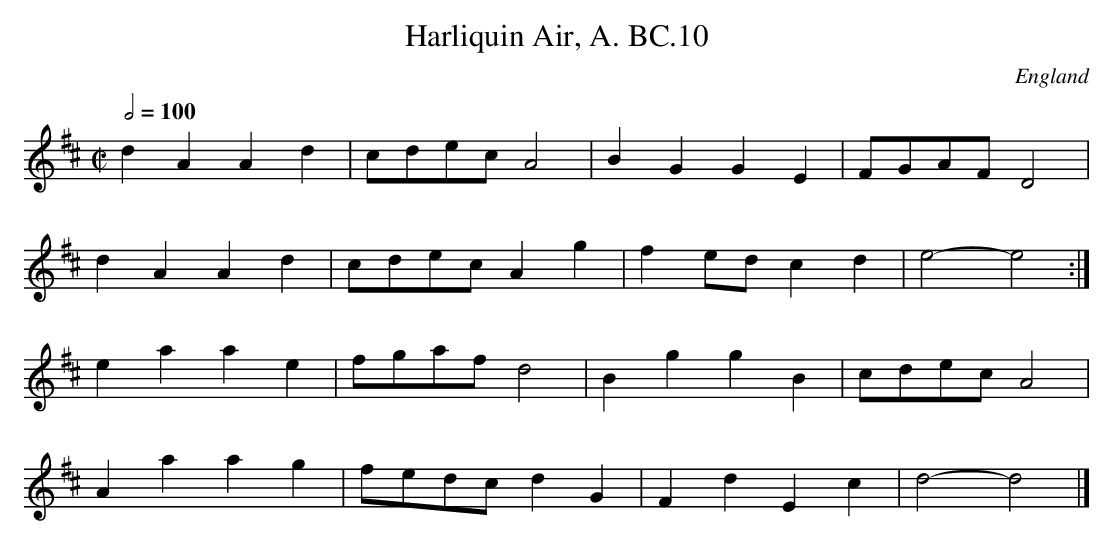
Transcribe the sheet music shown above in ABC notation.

X:1
T:Harliquin Air, A. BC.10
M:C|
L:1/4
Q:1/2=100
O:England
K:D major
d A A d|c/d/e/c/ A2|B G G E|F/G/A/F/ D2|!
d A A d|c/d/e/c/ A g|f e/d/ c d|e2-e2:|!
e a a e|f/g/a/f/ d2|B g g B|c/d/e/c/ A2|!
A a a g|f/e/d/c/ d G|F d E c|d2-d2|]
